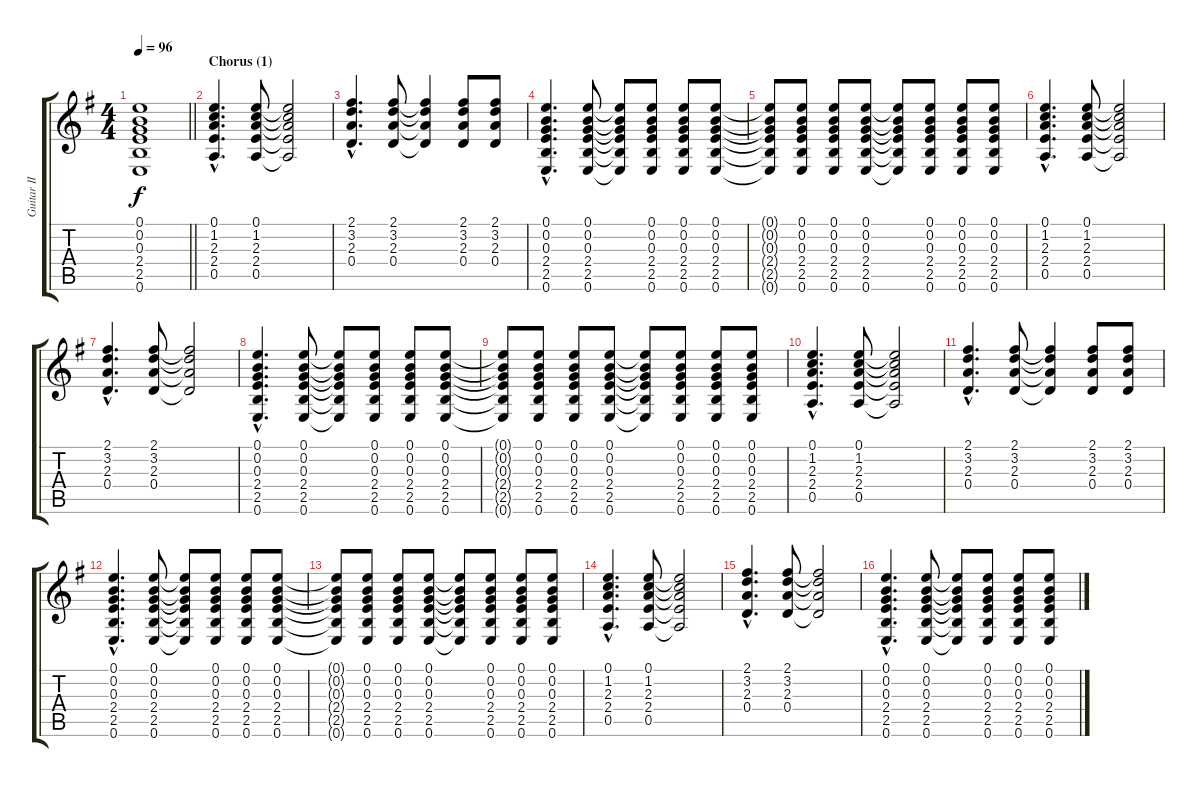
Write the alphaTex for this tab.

\track ("Guitar II" "Guitar II") {instrument acousticguitarsteel}
\staff {score tabs}
\tuning (E4 B3 G3 D3 A2 E2) {hide}
\ts (4 4)
\tempo 96
\clef g2
\barLineRight lightlight
\ks eminor
(0.1{t} 0.2{t} 0.3{t} 2.4{t} 2.5{t} 0.6{t}).1{dy f} |
\section ("" "Chorus (1)")
(0.1{hac} 1.2{hac} 2.3{hac} 2.4{hac} 0.5{hac}).4{d} (0.1 1.2 2.3 2.4 0.5).8 (0.1{t} 1.2{t} 2.3{t} 2.4{t} 0.5{t}).2 |
(2.1{hac} 3.2{hac} 2.3{hac} 0.4{hac}).4{d} (2.1 3.2 2.3 0.4).8 (2.1{t} 3.2{t} 2.3{t} 0.4{t}).4 (2.1 3.2 2.3 0.4).8 (2.1 3.2 2.3 0.4).8 |
(0.1{hac} 0.2{hac} 0.3{hac} 2.4{hac} 2.5{hac} 0.6{hac}).4{d} (0.1 0.2 0.3 2.4 2.5 0.6).8 (0.1{t} 0.2{t} 0.3{t} 2.4{t} 2.5{t} 0.6{t}).8 (0.1 0.2 0.3 2.4 2.5 0.6).8 (0.1 0.2 0.3 2.4 2.5 0.6).8 (0.1 0.2 0.3 2.4 2.5 0.6).8 |
(0.1{t} 0.2{t} 0.3{t} 2.4{t} 2.5{t} 0.6{t}).8 (0.1 0.2 0.3 2.4 2.5 0.6).8 (0.1 0.2 0.3 2.4 2.5 0.6).8 (0.1 0.2 0.3 2.4 2.5 0.6).8 (0.1{t} 0.2{t} 0.3{t} 2.4{t} 2.5{t} 0.6{t}).8 (0.1 0.2 0.3 2.4 2.5 0.6).8 (0.1 0.2 0.3 2.4 2.5 0.6).8 (0.1 0.2 0.3 2.4 2.5 0.6).8 |
(0.1{hac} 1.2{hac} 2.3{hac} 2.4{hac} 0.5{hac}).4{d} (0.1 1.2 2.3 2.4 0.5).8 (0.1{t} 1.2{t} 2.3{t} 2.4{t} 0.5{t}).2 |
(2.1{hac} 3.2{hac} 2.3{hac} 0.4{hac}).4{d} (2.1 3.2 2.3 0.4).8 (2.1{t} 3.2{t} 2.3{t} 0.4{t}).2 |
(0.1{hac} 0.2{hac} 0.3{hac} 2.4{hac} 2.5{hac} 0.6{hac}).4{d} (0.1 0.2 0.3 2.4 2.5 0.6).8 (0.1{t} 0.2{t} 0.3{t} 2.4{t} 2.5{t} 0.6{t}).8 (0.1 0.2 0.3 2.4 2.5 0.6).8 (0.1 0.2 0.3 2.4 2.5 0.6).8 (0.1 0.2 0.3 2.4 2.5 0.6).8 |
(0.1{t} 0.2{t} 0.3{t} 2.4{t} 2.5{t} 0.6{t}).8 (0.1 0.2 0.3 2.4 2.5 0.6).8 (0.1 0.2 0.3 2.4 2.5 0.6).8 (0.1 0.2 0.3 2.4 2.5 0.6).8 (0.1{t} 0.2{t} 0.3{t} 2.4{t} 2.5{t} 0.6{t}).8 (0.1 0.2 0.3 2.4 2.5 0.6).8 (0.1 0.2 0.3 2.4 2.5 0.6).8 (0.1 0.2 0.3 2.4 2.5 0.6).8 |
(0.1{hac} 1.2{hac} 2.3{hac} 2.4{hac} 0.5{hac}).4{d} (0.1 1.2 2.3 2.4 0.5).8 (0.1{t} 1.2{t} 2.3{t} 2.4{t} 0.5{t}).2 |
(2.1{hac} 3.2{hac} 2.3{hac} 0.4{hac}).4{d} (2.1 3.2 2.3 0.4).8 (2.1{t} 3.2{t} 2.3{t} 0.4{t}).4 (2.1 3.2 2.3 0.4).8 (2.1 3.2 2.3 0.4).8 |
(0.1{hac} 0.2{hac} 0.3{hac} 2.4{hac} 2.5{hac} 0.6{hac}).4{d} (0.1 0.2 0.3 2.4 2.5 0.6).8 (0.1{t} 0.2{t} 0.3{t} 2.4{t} 2.5{t} 0.6{t}).8 (0.1 0.2 0.3 2.4 2.5 0.6).8 (0.1 0.2 0.3 2.4 2.5 0.6).8 (0.1 0.2 0.3 2.4 2.5 0.6).8 |
(0.1{t} 0.2{t} 0.3{t} 2.4{t} 2.5{t} 0.6{t}).8 (0.1 0.2 0.3 2.4 2.5 0.6).8 (0.1 0.2 0.3 2.4 2.5 0.6).8 (0.1 0.2 0.3 2.4 2.5 0.6).8 (0.1{t} 0.2{t} 0.3{t} 2.4{t} 2.5{t} 0.6{t}).8 (0.1 0.2 0.3 2.4 2.5 0.6).8 (0.1 0.2 0.3 2.4 2.5 0.6).8 (0.1 0.2 0.3 2.4 2.5 0.6).8 |
(0.1{hac} 1.2{hac} 2.3{hac} 2.4{hac} 0.5{hac}).4{d} (0.1 1.2 2.3 2.4 0.5).8 (0.1{t} 1.2{t} 2.3{t} 2.4{t} 0.5{t}).2 |
(2.1{hac} 3.2{hac} 2.3{hac} 0.4{hac}).4{d} (2.1 3.2 2.3 0.4).8 (2.1{t} 3.2{t} 2.3{t} 0.4{t}).2 |
(0.1{hac} 0.2{hac} 0.3{hac} 2.4{hac} 2.5{hac} 0.6{hac}).4{d} (0.1 0.2 0.3 2.4 2.5 0.6).8 (0.1{t} 0.2{t} 0.3{t} 2.4{t} 2.5{t} 0.6{t}).8 (0.1 0.2 0.3 2.4 2.5 0.6).8 (0.1 0.2 0.3 2.4 2.5 0.6).8 (0.1 0.2 0.3 2.4 2.5 0.6).8
